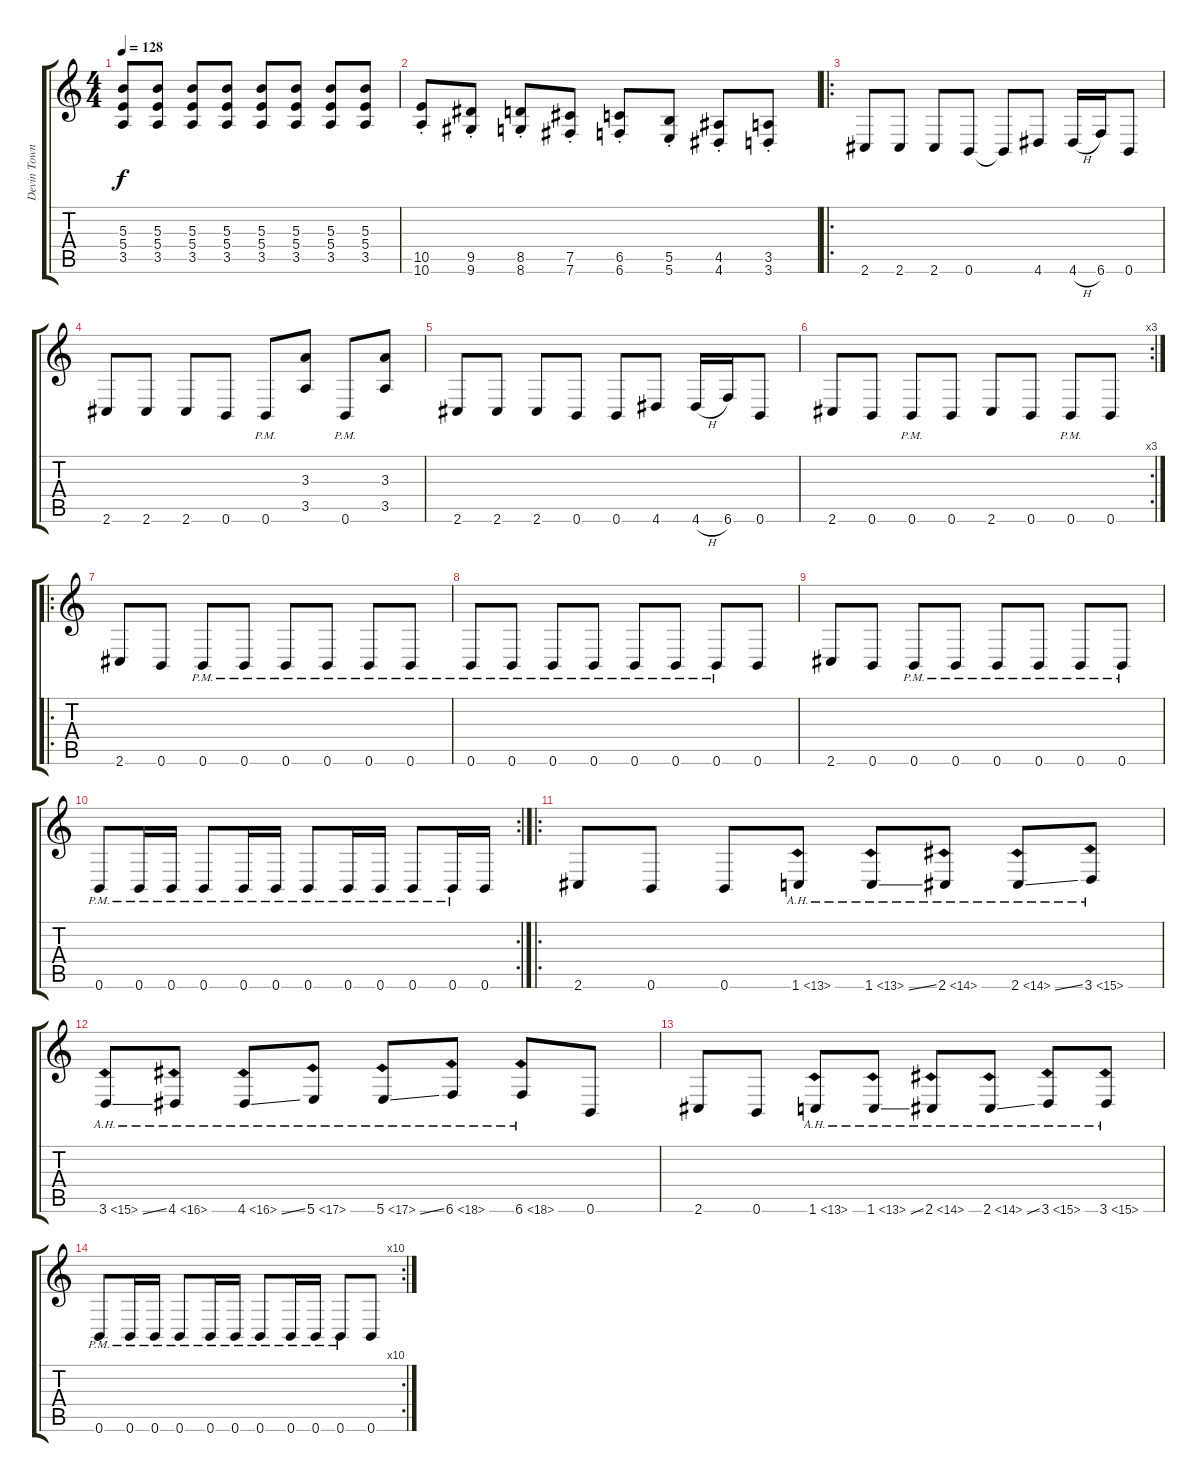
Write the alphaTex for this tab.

\track ("Devin Townsend" "Devin Town") {instrument distortionguitar}
\staff {score tabs}
\tuning (Eb4 B3 Gb3 B2 Gb2 B1) {hide}
\ts (4 4)
\tempo 128
\clef g2
\ks c
(5.3 5.4 3.5).8{dy f} (5.3 5.4 3.5).8 (5.3 5.4 3.5).8 (5.3 5.4 3.5).8 (5.3 5.4 3.5).8 (5.3 5.4 3.5).8 (5.3 5.4 3.5).8 (5.3 5.4 3.5).8 |
(10.5{st} 10.6{st}).8 (9.5{st} 9.6{st}).8 (8.5{st} 8.6{st}).8 (7.5{st} 7.6{st}).8 (6.5{st} 6.6{st}).8 (5.5{st} 5.6{st}).8 (4.5{st} 4.6{st}).8 (3.5{st} 3.6{st}).8 |
\ro
2.6.8 2.6.8 2.6.8 0.6.8 0.6{t}.8 4.6.8 4.6{h}.16 6.6.16 0.6.8 |
2.6.8 2.6.8 2.6.8 0.6.8 0.6{pm}.8 (3.3 3.5).8 0.6{pm}.8 (3.3 3.5).8 |
2.6.8 2.6.8 2.6.8 0.6.8 0.6.8 4.6.8 4.6{h}.16 6.6.16 0.6.8 |
\rc 3
2.6.8 0.6.8 0.6{pm}.8 0.6.8 2.6.8 0.6.8 0.6{pm}.8 0.6.8 |
\ro
2.6.8 0.6.8 0.6{pm}.8 0.6{pm}.8 0.6{pm}.8 0.6{pm}.8 0.6{pm}.8 0.6{pm}.8 |
0.6{pm}.8 0.6{pm}.8 0.6{pm}.8 0.6{pm}.8 0.6{pm}.8 0.6{pm}.8 0.6{pm}.8 0.6.8 |
2.6.8 0.6.8 0.6{pm}.8 0.6{pm}.8 0.6{pm}.8 0.6{pm}.8 0.6{pm}.8 0.6{pm}.8 |
\rc 2
0.6{pm}.8 0.6{pm}.16 0.6{pm}.16 0.6{pm}.8 0.6{pm}.16 0.6{pm}.16 0.6{pm}.8 0.6{pm}.16 0.6{pm}.16 0.6{pm}.8 0.6{pm}.16 0.6.16 |
\ro
2.6.8 0.6.8 0.6.8 1.6{ah 12}.8 1.6{ah 12 ss}.8 2.6{ah 12}.8 2.6{ah 12 ss}.8 3.6{ah 12}.8 |
3.6{ah 12 ss}.8 4.6{ah 12}.8 4.6{ah 12 ss}.8 5.6{ah 12}.8 5.6{ah 12 ss}.8 6.6{ah 12}.8 6.6{ah 12}.8 0.6.8 |
2.6.8 0.6.8 1.6{ah 12}.8 1.6{ah 12 ss}.8 2.6{ah 12}.8 2.6{ah 12 ss}.8 3.6{ah 12}.8 3.6{ah 12}.8 |
\rc 10
0.6{pm}.8 0.6{pm}.16 0.6{pm}.16 0.6{pm}.8 0.6{pm}.16 0.6{pm}.16 0.6{pm}.8 0.6{pm}.16 0.6{pm}.16 0.6{pm}.8 0.6.8
